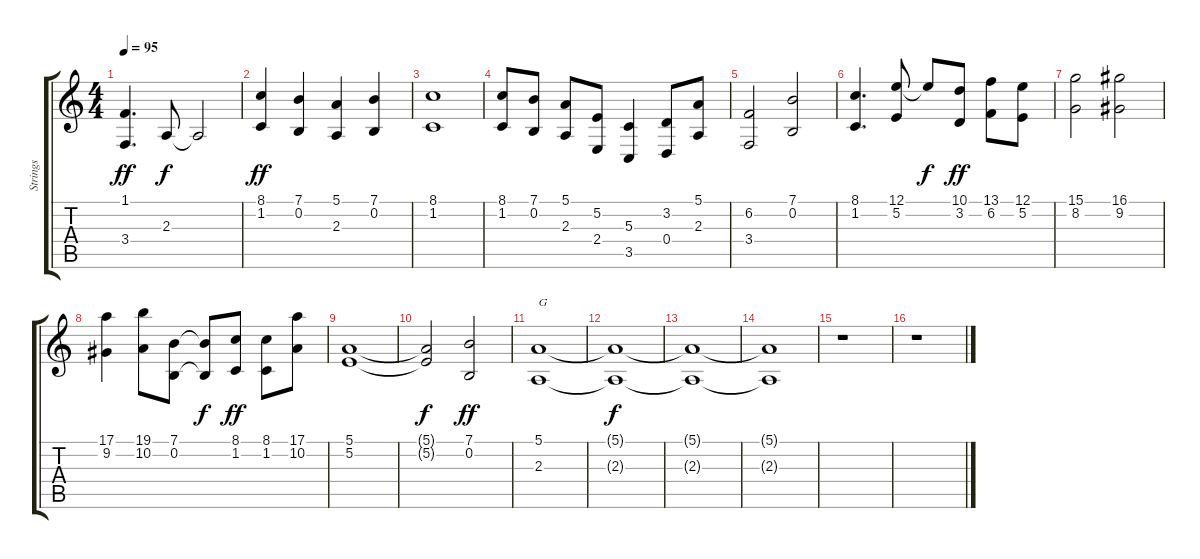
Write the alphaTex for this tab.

\track ("Strings " "Strings ") {instrument stringensemble2}
\staff {score tabs}
\tuning (E4 B3 G3 D3 A2 E2) {hide}
\ts (4 4)
\tempo 95
\clef g2
\ks c
(1.1 3.4).4{d dy ff} 2.3.8{dy f} 2.3{t}.2 |
(8.1 1.2).4{dy ff} (7.1 0.2).4 (5.1 2.3).4 (7.1 0.2).4 |
(8.1 1.2).1 |
(8.1 1.2).8 (7.1 0.2).8 (5.1 2.3).8 (5.2 2.4).8 (5.3 3.5).4 (3.2 0.4).8 (5.1 2.3).8 |
(6.2 3.4).2 (7.1 0.2).2 |
(8.1 1.2).4{d} (12.1 5.2).8 12.1{t}.8{dy f} (10.1 3.2).8{dy ff} (13.1 6.2).8 (12.1 5.2).8 |
(15.1 8.2).2 (16.1 9.2).2 |
(17.1 9.2).4 (19.1 10.2).8 (7.1 0.2).8 (7.1{t} 0.2{t}).8{dy f} (8.1 1.2).8{dy ff} (8.1 1.2).8 (17.1 10.2).8 |
(5.1 5.2).1 |
(5.1{t} 5.2{t}).2{dy f} (7.1 0.2).2{dy ff} |
(5.1 2.3).1{txt "G"} |
(5.1{t} 2.3{t}).1{dy f} |
(5.1{t} 2.3{t}).1 |
(5.1{t} 2.3{t}).1 |
r.1 |
r.1
